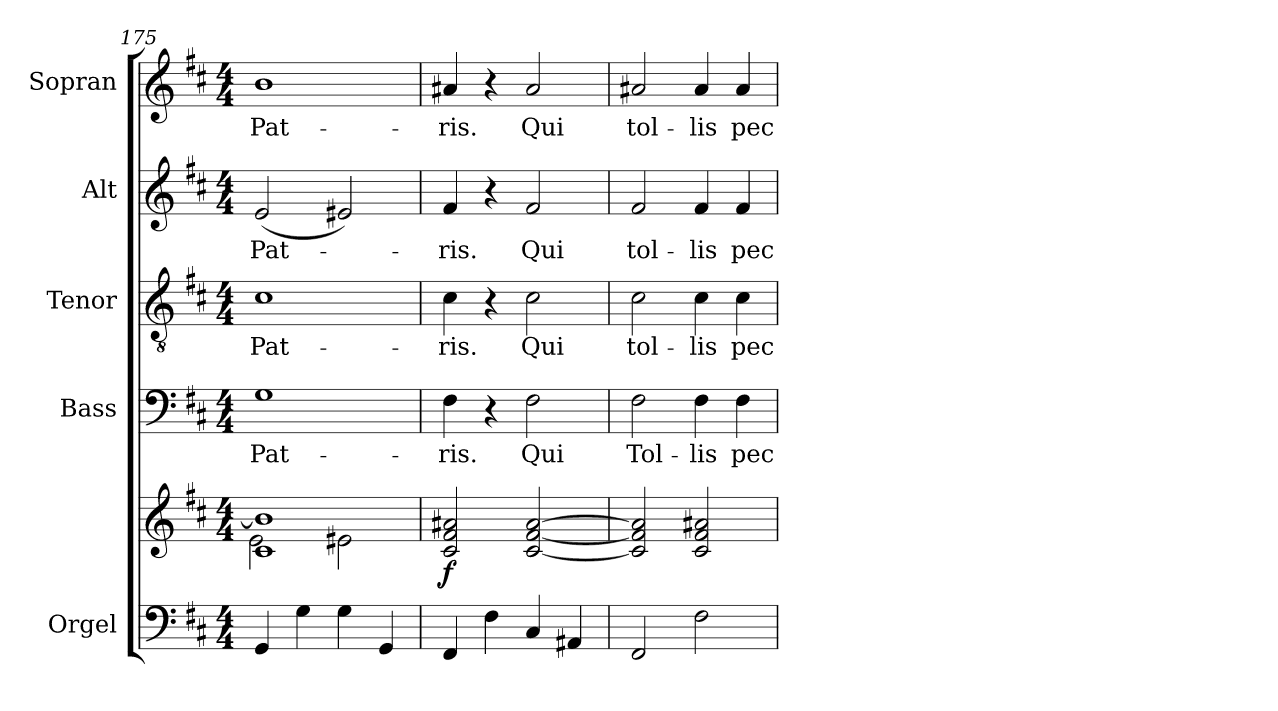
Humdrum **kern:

**kern	**kern	**dynam	**kern	**text	**kern	**text	**kern	**text	**kern	**text
*part5	*part5	*part5	*part4	*part4	*part3	*part3	*part2	*part2	*part1	*part1
*staff6	*staff5	*staff5/6	*staff4	*staff4	*staff3	*staff3	*staff2	*staff2	*staff1	*staff1
*I"Orgel	*	*	*I"Bass	*	*I"Tenor	*	*I"Alt	*	*I"Sopran	*
*I'Org.	*	*	*I'B	*	*I'T	*	*I'A	*	*I'S	*
!!LO:LB:g=z
*clefF4	*clefG2	*	*clefF4	*	*clefGv2	*	*clefG2	*	*clefG2	*
*k[f#c#]	*k[f#c#]	*	*k[f#c#]	*	*k[f#c#]	*	*k[f#c#]	*	*k[f#c#]	*
*D:	*D:	*	*D:	*	*D:	*	*D:	*	*D:	*
*M4/4	*M4/4	*	*M4/4	*	*M4/4	*	*M4/4	*	*M4/4	*
=175	=175	=175	=175	=175	=175	=175	=175	=175	=175	=175
*	*^	*	*	*	*	*	*	*	*	*
!	!	!	!	!	!LO:LY:b	!	!LO:LY:b	!	!LO:LY:b	!	!LO:LY:b
4GG/	1c# 1b]	2e\	.	1G	Pat-	1c#	Pat-	(<2e/	Pat-	1b	Pat-
4G\	.	.	.	.	.	.	.	.	.	.	.
4G\	.	2e#X\	.	.	.	.	.	2e#X/)	.	.	.
4GG/	.	.	.	.	.	.	.	.	.	.	.
*	*v	*v	*	*	*	*	*	*	*	*	*
=176	=176	=176	=176	=176	=176	=176	=176	=176	=176	=176
!	!	!LO:DY:b	!	!LO:LY:b	!	!LO:LY:b	!	!LO:LY:b	!	!LO:LY:b
4FF#/	2c#/ 2f#/ 2a#X/	f	4F#\	-ris.	4c#\	-ris.	4f#/	-ris.	4a#X/	-ris.
4F#\	.	.	4r	.	4r	.	4r	.	4r	.
!	!	!	!	!LO:LY:b	!	!LO:LY:b	!	!LO:LY:b	!	!LO:LY:b
4C#/	[2c#/ [2f#/ [2a#/	.	2F#\	Qui	2c#\	Qui	2f#/	Qui	2a#/	Qui
4AA#X/	.	.	.	.	.	.	.	.	.	.
=177	=177	=177	=177	=177	=177	=177	=177	=177	=177	=177
!	!	!	!	!LO:LY:b	!	!LO:LY:b	!	!LO:LY:b	!	!LO:LY:b
2FF#/	2c#/] 2f#/] 2a#/]	.	2F#\	Tol-	2c#\	tol-	2f#/	tol-	2a#X/	tol-
!	!	!	!	!LO:LY:b	!	!LO:LY:b	!	!LO:LY:b	!	!LO:LY:b
2F#\	2c#/ 2f#/ 2a#X/	.	4F#\	-lis	4c#\	-lis	4f#/	-lis	4a#/	-lis
!	!	!	!	!LO:LY:b	!	!LO:LY:b	!	!LO:LY:b	!	!LO:LY:b
.	.	.	4F#\	pec-	4c#\	pec-	4f#/	pec-	4a#/	pec-
=	=	=	=	=	=	=	=	=	=	=
*-	*-	*-	*-	*-	*-	*-	*-	*-	*-	*-
